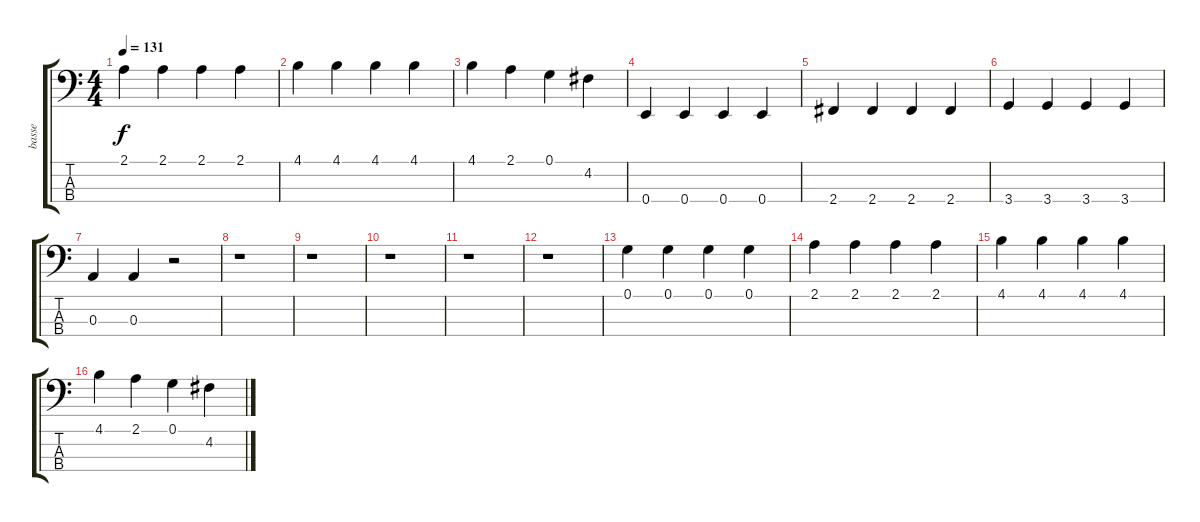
\track ("basse" "basse") {instrument acousticbass}
\staff {score tabs}
\tuning (G2 D2 A1 E1) {hide}
\ts (4 4)
\tempo 131
\clef f4
\ks c
2.1.4{dy f} 2.1.4 2.1.4 2.1.4 |
4.1.4 4.1.4 4.1.4 4.1.4 |
4.1.4 2.1.4 0.1.4 4.2.4 |
0.4.4 0.4.4 0.4.4 0.4.4 |
2.4.4 2.4.4 2.4.4 2.4.4 |
3.4.4 3.4.4 3.4.4 3.4.4 |
0.3.4 0.3.4 r.2 |
r.1 |
r.1 |
r.1 |
r.1 |
r.1 |
0.1.4 0.1.4 0.1.4 0.1.4 |
2.1.4 2.1.4 2.1.4 2.1.4 |
4.1.4 4.1.4 4.1.4 4.1.4 |
4.1.4 2.1.4 0.1.4 4.2.4
